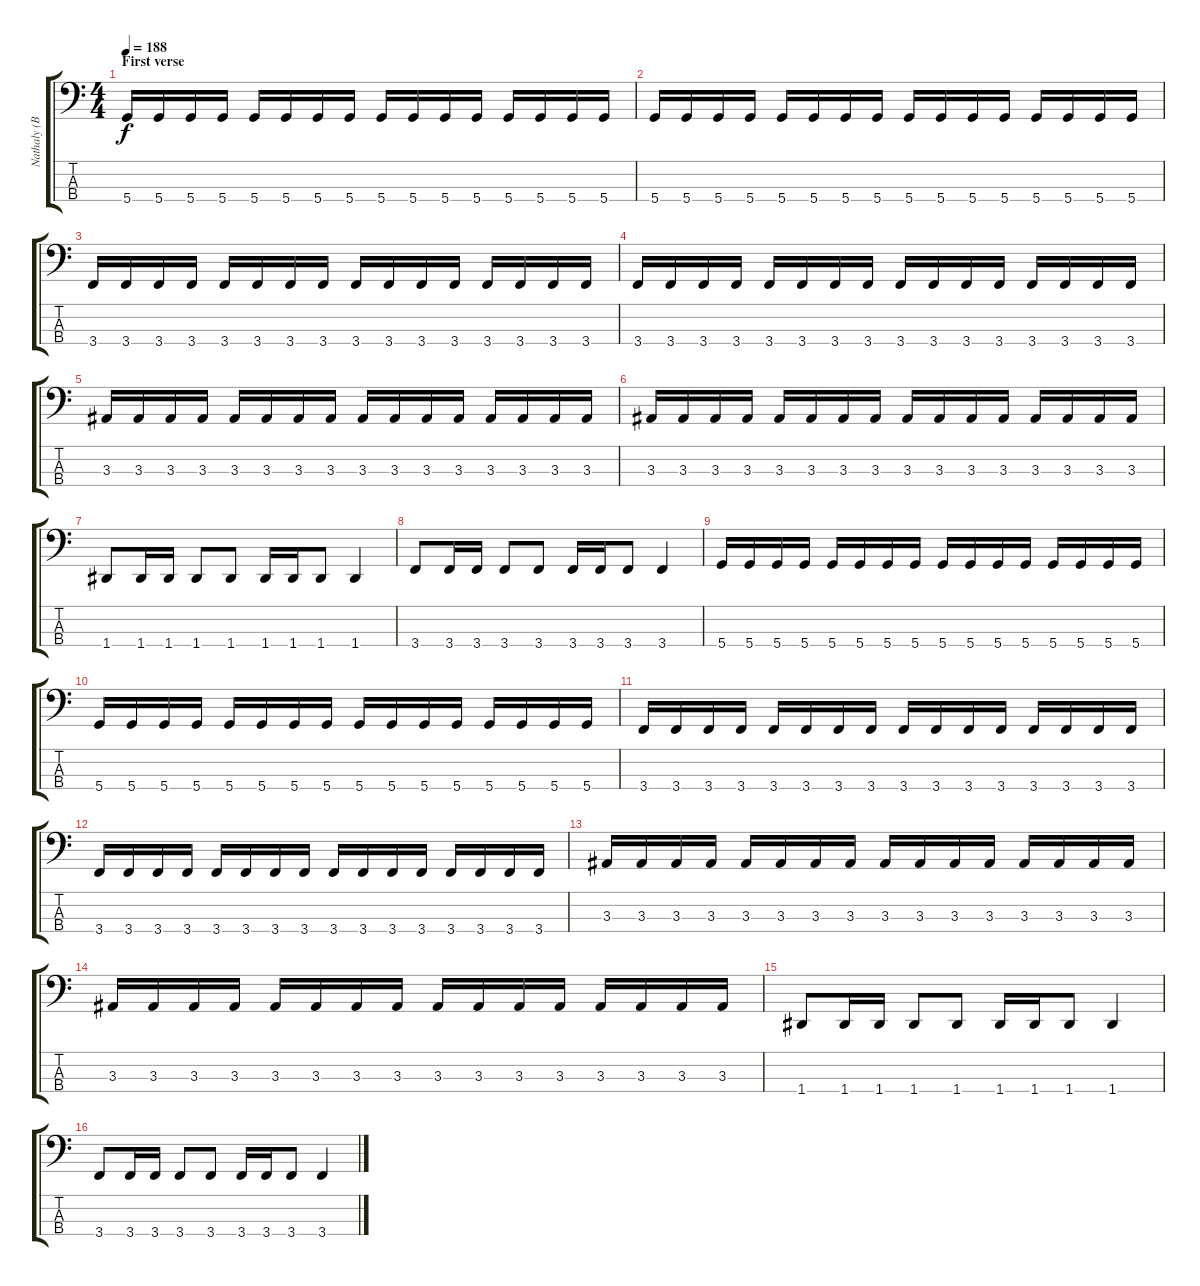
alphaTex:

\track ("Nathaly (Bass)" "Nathaly (B") {instrument electricbassfinger}
\staff {score tabs}
\tuning (F2 C2 G1 D1) {hide}
\ts (4 4)
\section ("" "First verse")
\tempo 188
\clef f4
\ks c
5.4.16{dy f} 5.4.16 5.4.16 5.4.16 5.4.16 5.4.16 5.4.16 5.4.16 5.4.16 5.4.16 5.4.16 5.4.16 5.4.16 5.4.16 5.4.16 5.4.16 |
5.4.16 5.4.16 5.4.16 5.4.16 5.4.16 5.4.16 5.4.16 5.4.16 5.4.16 5.4.16 5.4.16 5.4.16 5.4.16 5.4.16 5.4.16 5.4.16 |
3.4.16 3.4.16 3.4.16 3.4.16 3.4.16 3.4.16 3.4.16 3.4.16 3.4.16 3.4.16 3.4.16 3.4.16 3.4.16 3.4.16 3.4.16 3.4.16 |
3.4.16 3.4.16 3.4.16 3.4.16 3.4.16 3.4.16 3.4.16 3.4.16 3.4.16 3.4.16 3.4.16 3.4.16 3.4.16 3.4.16 3.4.16 3.4.16 |
3.3.16 3.3.16 3.3.16 3.3.16 3.3.16 3.3.16 3.3.16 3.3.16 3.3.16 3.3.16 3.3.16 3.3.16 3.3.16 3.3.16 3.3.16 3.3.16 |
3.3.16 3.3.16 3.3.16 3.3.16 3.3.16 3.3.16 3.3.16 3.3.16 3.3.16 3.3.16 3.3.16 3.3.16 3.3.16 3.3.16 3.3.16 3.3.16 |
1.4.8 1.4.16 1.4.16 1.4.8 1.4.8 1.4.16 1.4.16 1.4.8 1.4.4 |
3.4.8 3.4.16 3.4.16 3.4.8 3.4.8 3.4.16 3.4.16 3.4.8 3.4.4 |
5.4.16 5.4.16 5.4.16 5.4.16 5.4.16 5.4.16 5.4.16 5.4.16 5.4.16 5.4.16 5.4.16 5.4.16 5.4.16 5.4.16 5.4.16 5.4.16 |
5.4.16 5.4.16 5.4.16 5.4.16 5.4.16 5.4.16 5.4.16 5.4.16 5.4.16 5.4.16 5.4.16 5.4.16 5.4.16 5.4.16 5.4.16 5.4.16 |
3.4.16 3.4.16 3.4.16 3.4.16 3.4.16 3.4.16 3.4.16 3.4.16 3.4.16 3.4.16 3.4.16 3.4.16 3.4.16 3.4.16 3.4.16 3.4.16 |
3.4.16 3.4.16 3.4.16 3.4.16 3.4.16 3.4.16 3.4.16 3.4.16 3.4.16 3.4.16 3.4.16 3.4.16 3.4.16 3.4.16 3.4.16 3.4.16 |
3.3.16 3.3.16 3.3.16 3.3.16 3.3.16 3.3.16 3.3.16 3.3.16 3.3.16 3.3.16 3.3.16 3.3.16 3.3.16 3.3.16 3.3.16 3.3.16 |
3.3.16 3.3.16 3.3.16 3.3.16 3.3.16 3.3.16 3.3.16 3.3.16 3.3.16 3.3.16 3.3.16 3.3.16 3.3.16 3.3.16 3.3.16 3.3.16 |
1.4.8 1.4.16 1.4.16 1.4.8 1.4.8 1.4.16 1.4.16 1.4.8 1.4.4 |
3.4.8 3.4.16 3.4.16 3.4.8 3.4.8 3.4.16 3.4.16 3.4.8 3.4.4
